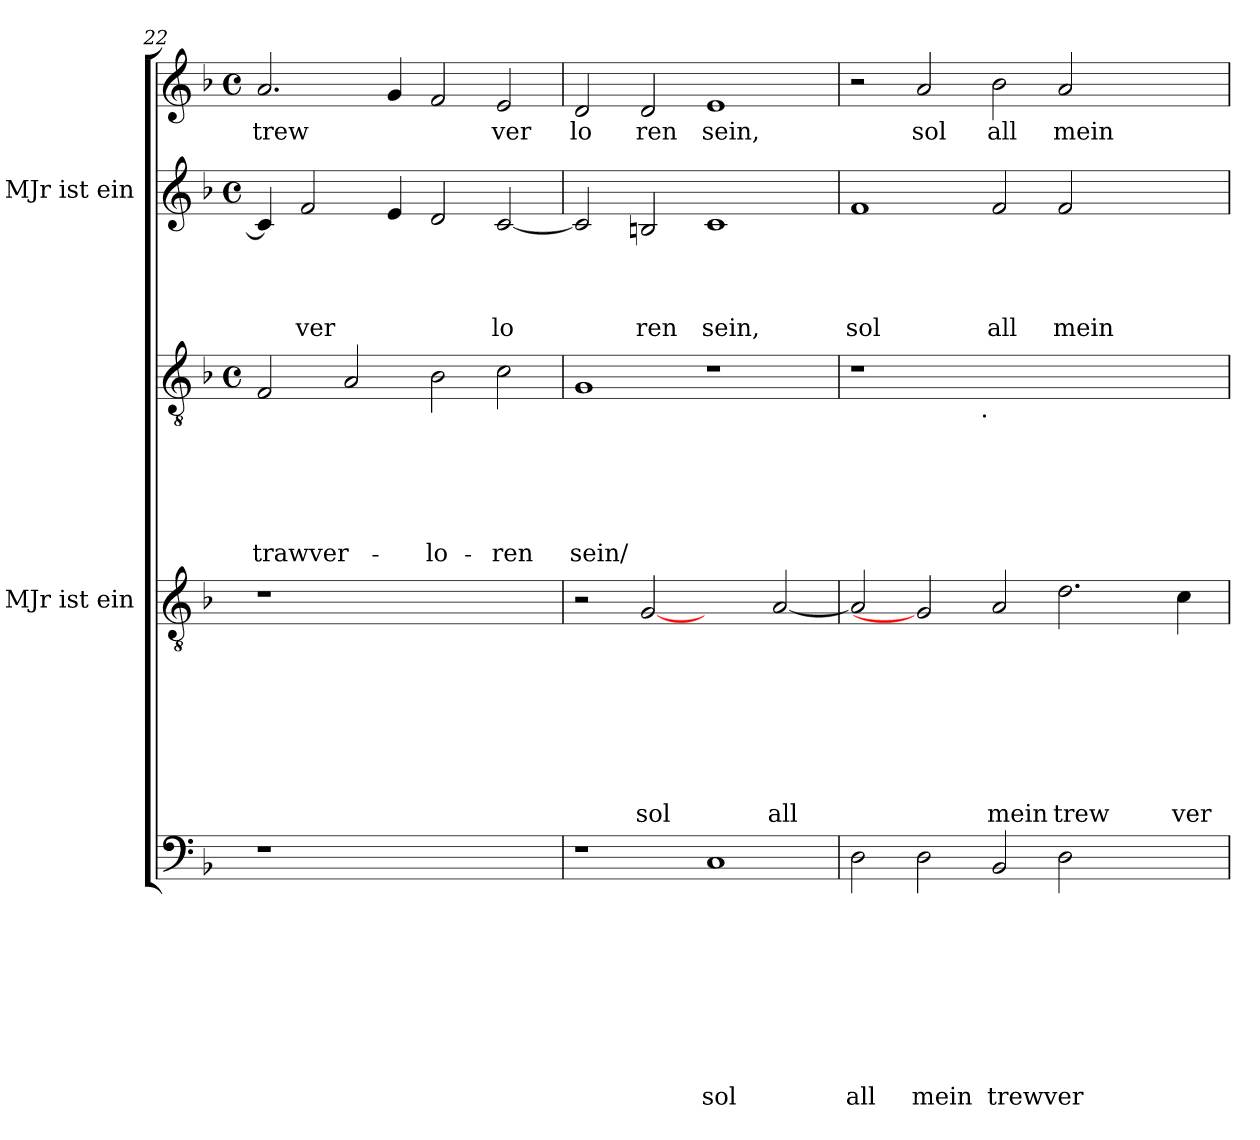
**kern	**text	**text	**text	**text	**text	**text	**text	**text	**text	**kern	**text	**text	**text	**text	**text	**text	**text	**text	**kern	**text	**text	**text	**text	**text	**text	**kern	**text	**text	**text	**text	**kern	**text
*part5	*part5	*part5	*part5	*part5	*part5	*part5	*part5	*part5	*part5	*part4	*part4	*part4	*part4	*part4	*part4	*part4	*part4	*part4	*part3	*part3	*part3	*part3	*part3	*part3	*part3	*part2	*part2	*part2	*part2	*part2	*part1	*part1
*staff5	*staff5	*staff5	*staff5	*staff5	*staff5	*staff5	*staff5	*staff5	*staff5	*staff4	*staff4	*staff4	*staff4	*staff4	*staff4	*staff4	*staff4	*staff4	*staff3	*staff3	*staff3	*staff3	*staff3	*staff3	*staff3	*staff2	*staff2	*staff2	*staff2	*staff2	*staff1	*staff1
*	*	*	*	*	*	*	*	*	*	*I"MJr ist ein	*	*	*	*	*	*	*	*	*	*	*	*	*	*	*	*I"MJr ist ein	*	*	*	*	*	*
*clefF4	*	*	*	*	*	*	*	*	*	*clefGv2	*	*	*	*	*	*	*	*	*clefGv2	*	*	*	*	*	*	*clefG2	*	*	*	*	*clefG2	*
*k[b-]	*	*	*	*	*	*	*	*	*	*k[b-]	*	*	*	*	*	*	*	*	*k[b-]	*	*	*	*	*	*	*k[b-]	*	*	*	*	*k[b-]	*
*F:	*	*	*	*	*	*	*	*	*	*F:	*	*	*	*	*	*	*	*	*F:	*	*	*	*	*	*	*F:	*	*	*	*	*F:	*
*	*	*	*	*	*	*	*	*	*	*	*	*	*	*	*	*	*	*	*M4/4	*	*	*	*	*	*	*M4/4	*	*	*	*	*M4/4	*
*	*	*	*	*	*	*	*	*	*	*	*	*	*	*	*	*	*	*	*met(c)	*	*	*	*	*	*	*met(c)	*	*	*	*	*met(c)	*
=22	=22	=22	=22	=22	=22	=22	=22	=22	=22	=22	=22	=22	=22	=22	=22	=22	=22	=22	=22	=22	=22	=22	=22	=22	=22	=22	=22	=22	=22	=22	=22	=22
!	!	!	!	!	!	!	!	!	!	!	!	!	!	!	!	!	!	!	!	!	!	!	!	!	!LO:LY:b	!	!	!	!	!	!	!LO:LY:b
1r	.	.	.	.	.	.	.	.	.	1r	.	.	.	.	.	.	.	.	2F/	.	.	.	.	.	trawver-	4c/]	.	.	.	.	2.a/	trew
!	!	!	!	!	!	!	!	!	!	!	!	!	!	!	!	!	!	!	!	!	!	!	!	!	!	!	!	!	!	!LO:LY:b	!	!
.	.	.	.	.	.	.	.	.	.	.	.	.	.	.	.	.	.	.	.	.	.	.	.	.	.	2f/	.	.	.	ver	.	.
.	.	.	.	.	.	.	.	.	.	.	.	.	.	.	.	.	.	.	2A/	.	.	.	.	.	.	.	.	.	.	.	.	.
.	.	.	.	.	.	.	.	.	.	.	.	.	.	.	.	.	.	.	.	.	.	.	.	.	.	4e/	.	.	.	.	4g/	.
!	!	!	!	!	!	!	!	!	!	!	!	!	!	!	!	!	!	!	!	!	!	!	!	!	!LO:LY:b	!	!	!	!	!	!	!
1ryy	.	.	.	.	.	.	.	.	.	1ryy	.	.	.	.	.	.	.	.	2B-\	.	.	.	.	.	-lo-	2d/	.	.	.	.	2f/	.
!	!	!	!	!	!	!	!	!	!	!	!	!	!	!	!	!	!	!	!	!	!	!	!	!	!LO:LY:b	!	!	!	!	!LO:LY:b	!	!LO:LY:b
.	.	.	.	.	.	.	.	.	.	.	.	.	.	.	.	.	.	.	2c\	.	.	.	.	.	-ren	[<2c/	.	.	.	lo	2e/	ver
=23	=23	=23	=23	=23	=23	=23	=23	=23	=23	=23	=23	=23	=23	=23	=23	=23	=23	=23	=23	=23	=23	=23	=23	=23	=23	=23	=23	=23	=23	=23	=23	=23
!	!	!	!	!	!	!	!	!	!	!	!	!	!	!	!	!	!	!	!	!	!	!	!	!	!LO:LY:b	!	!	!	!	!	!	!LO:LY:b
1r	.	.	.	.	.	.	.	.	.	2r	.	.	.	.	.	.	.	.	1G	.	.	.	.	.	sein/	2c/]	.	.	.	.	2d/	lo
!	!	!	!	!	!	!	!	!	!	!	!	!	!	!	!	!	!	!LO:LY:b	!	!	!	!	!	!	!	!	!	!	!	!LO:LY:b	!	!LO:LY:b
.	.	.	.	.	.	.	.	.	.	[2G	.	.	.	.	.	.	.	sol	.	.	.	.	.	.	.	2Bn/	.	.	.	ren	2d/	ren
!	!	!	!	!	!	!	!	!	!LO:LY:b	!	!	!	!	!	!	!	!	!	!	!	!	!	!	!	!	!	!	!	!	!LO:LY:b	!	!LO:LY:b
1C	.	.	.	.	.	.	.	.	sol	2ryy	.	.	.	.	.	.	.	.	1r	.	.	.	.	.	.	1c	.	.	.	sein,	1e	sein,
!	!	!	!	!	!	!	!	!	!	!	!	!	!	!	!	!	!	!LO:LY:b	!	!	!	!	!	!	!	!	!	!	!	!	!	!
.	.	.	.	.	.	.	.	.	.	[>2A/	.	.	.	.	.	.	.	all	.	.	.	.	.	.	.	.	.	.	.	.	.	.
!!LO:PB:g=z
=24	=24	=24	=24	=24	=24	=24	=24	=24	=24	=24	=24	=24	=24	=24	=24	=24	=24	=24	=24	=24	=24	=24	=24	=24	=24	=24	=24	=24	=24	=24	=24	=24
!	!	!	!	!	!	!	!	!	!LO:LY:b	!	!	!	!	!	!	!	!	!	!	!	!	!	!	!	!	!	!	!	!	!LO:LY:b	!	!
*	*	*	*	*	*	*	*	*	*	*	*	*	*	*	*	*	*	*	*^	*	*	*	*	*	*	*	*	*	*	*	*	*
2D\	.	.	.	.	.	.	.	.	all	2A/]	.	.	.	.	.	.	.	.	1r	2ryy	.	.	.	.	.	.	1f	.	.	.	sol	2r	.
!	!	!	!	!	!	!	!	!	!LO:LY:b	!	!	!	!	!	!	!	!	!	!	!	!	!	!	!	!	!	!	!	!	!	!	!	!LO:LY:b
2D\	.	.	.	.	.	.	.	.	mein	2G]	.	.	.	.	.	.	.	.	.	4...ryy	.	.	.	.	.	.	.	.	.	.	.	2a/	sol
!	!	!	!	!	!	!	!	!	!	!	!	!	!	!	!	!	!	!	!	!LO:TX:b:t=.	!	!	!	!	!	!	!	!	!	!	!	!	!
.	.	.	.	.	.	.	.	.	.	.	.	.	.	.	.	.	.	.	.	1ryy	.	.	.	.	.	.	.	.	.	.	.	.	.
!	!	!	!	!	!	!	!	!	!LO:LY:b	!	!	!	!	!	!	!	!	!LO:LY:b	!	!	!	!	!	!	!	!	!	!	!	!	!LO:LY:b	!	!LO:LY:b
2BB-/	.	.	.	.	.	.	.	.	trewver	2A/	.	.	.	.	.	.	.	mein	1.ryy	.	.	.	.	.	.	.	2f/	.	.	.	all	2b-\	all
!	!	!	!	!	!	!	!	!	!	!	!	!	!	!	!	!	!	!LO:LY:b	!	!	!	!	!	!	!	!	!	!	!	!	!LO:LY:b	!	!LO:LY:b
2D\	.	.	.	.	.	.	.	.	.	2.d\	.	.	.	.	.	.	.	trew	.	.	.	.	.	.	.	.	2f/	.	.	.	mein	2a/	mein
.	.	.	.	.	.	.	.	.	.	.	.	.	.	.	.	.	.	.	.	2ryy	.	.	.	.	.	.	.	.	.	.	.	.	.
2ryy	.	.	.	.	.	.	.	.	.	.	.	.	.	.	.	.	.	.	.	.	.	.	.	.	.	.	2ryy	.	.	.	.	2ryy	.
!	!	!	!	!	!	!	!	!	!	!	!	!	!	!	!	!	!	!LO:LY:b	!	!	!	!	!	!	!	!	!	!	!	!	!	!	!
.	.	.	.	.	.	.	.	.	.	4c\	.	.	.	.	.	.	.	ver-	.	.	.	.	.	.	.	.	.	.	.	.	.	.	.
.	.	.	.	.	.	.	.	.	.	.	.	.	.	.	.	.	.	.	.	32ryy	.	.	.	.	.	.	.	.	.	.	.	.	.
*	*	*	*	*	*	*	*	*	*	*	*	*	*	*	*	*	*	*	*v	*v	*	*	*	*	*	*	*	*	*	*	*	*	*
=	=	=	=	=	=	=	=	=	=	=	=	=	=	=	=	=	=	=	=	=	=	=	=	=	=	=	=	=	=	=	=	=
*-	*-	*-	*-	*-	*-	*-	*-	*-	*-	*-	*-	*-	*-	*-	*-	*-	*-	*-	*-	*-	*-	*-	*-	*-	*-	*-	*-	*-	*-	*-	*-	*-
